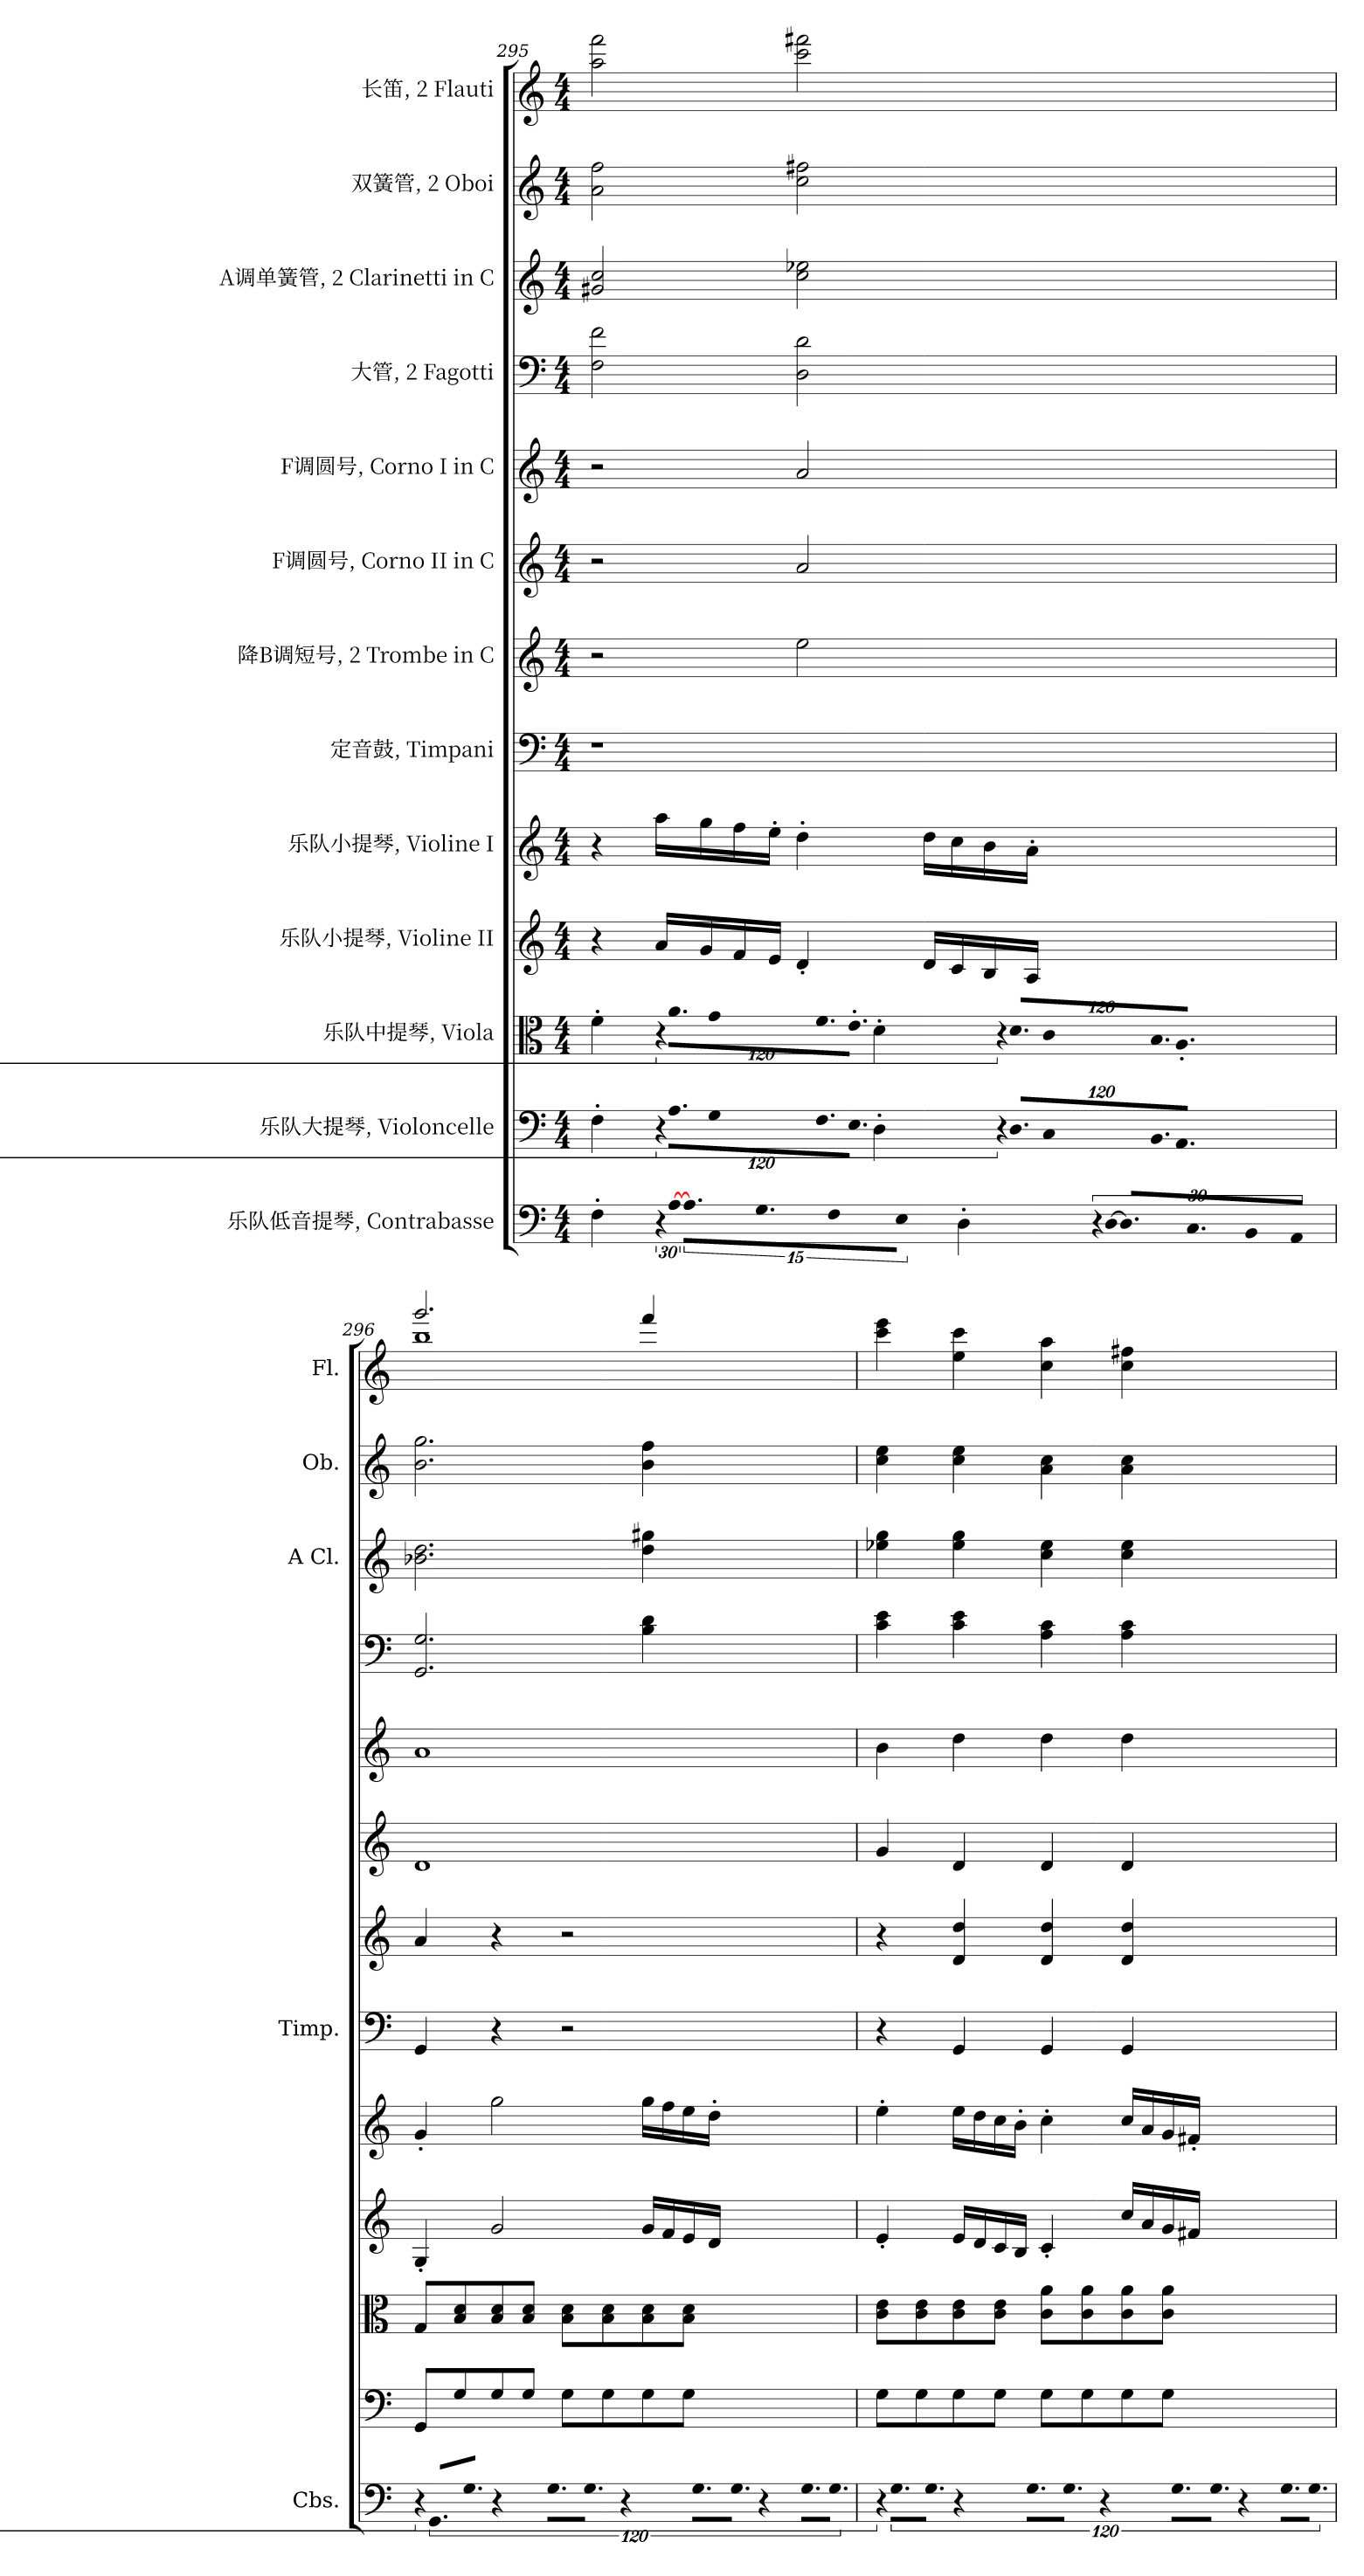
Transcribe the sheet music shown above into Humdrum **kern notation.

**kern	**kern	**kern	**kern	**kern	**kern	**kern	**kern	**kern	**kern	**kern	**kern	**kern
*part13	*part12	*part11	*part10	*part9	*part8	*part7	*part6	*part5	*part4	*part3	*part2	*part1
*staff13	*staff12	*staff11	*staff10	*staff9	*staff8	*staff7	*staff6	*staff5	*staff4	*staff3	*staff2	*staff1
*I"乐队低音提琴, Contrabasse	*I"乐队大提琴, Violoncelle	*I"乐队中提琴, Viola	*I"乐队小提琴, Violine II	*I"乐队小提琴, Violine I	*I"定音鼓, Timpani	*I"降B调短号, 2 Trombe in C	*I"F调圆号, Corno II in C	*I"F调圆号, Corno I in C	*I"大管, 2 Fagotti	*I"A调单簧管, 2 Clarinetti in C	*I"双簧管, 2 Oboi	*I"长笛, 2 Flauti
*I'Cbs.	*	*	*	*	*I'Timp.	*	*	*	*	*I'A Cl.	*I'Ob.	*I'Fl.
!!LO:PB:g=z
*clefF4	*clefF4	*clefC3	*clefG2	*clefG2	*clefF4	*clefG2	*clefG2	*clefG2	*clefF4	*clefG2	*clefG2	*clefG2
*ITrd7c12	*	*	*	*	*	*ITrd1c2	*ITrd4c7	*ITrd4c7	*	*ITrd2c3	*	*
*k[]	*k[]	*k[]	*k[]	*k[]	*k[]	*k[b-e-]	*k[b-]	*k[b-]	*k[]	*k[f#c#g#]	*k[]	*k[]
*M4/4	*M4/4	*M4/4	*M4/4	*M4/4	*M4/4	*M4/4	*M4/4	*M4/4	*M4/4	*M4/4	*M4/4	*M4/4
*MM198	*MM198	*MM198	*MM198	*MM198	*MM198	*MM198	*MM198	*MM198	*MM198	*MM198	*MM198	*MM198
=295	=295	=295	=295	=295	=295	=295	=295	=295	=295	=295	=295	=295
4FF'\	4F'\	4f'\	4r	4r	1r	2r	2r	2r	2F\ 2f\	2e#X/ 2a/	2a\ 2ff\	2aa\ 2fff\
!LO:N:vis=64	!LO:N:vis=64	!LO:N:vis=64	!	!	!	!	!	!	!	!	!	!
960%17r	960%17r	960%17r	16a/LL	16aa\LL	.	.	.	.	.	.	.	.
!LO:N:vis=256%9	!LO:N:vis=32.	!LO:N:vis=32.	!	!	!	!	!	!	!	!	!	!
[960%17AA\	1920%103A\KLL	1920%103a\KLL	.	.	.	.	.	.	.	.	.	.
1920ryy	.	.	.	.	.	.	.	.	.	.	.	.
!LO:N:vis=32.	!	!	!	!	!	!	!	!	!	!	!	!
1920%103AA\LLL]	.	.	.	.	.	.	.	.	.	.	.	.
.	.	.	16g/	16gg\	.	.	.	.	.	.	.	.
!	!LO:N:vis=16	!LO:N:vis=16	!	!	!	!	!	!	!	!	!	!
.	1920%137G\	1920%137g\	.	.	.	.	.	.	.	.	.	.
!LO:N:vis=32.	!	!	!	!	!	!	!	!	!	!	!	!
1920%103GG\J	.	.	.	.	.	.	.	.	.	.	.	.
.	.	.	16f/	16ff\	.	.	.	.	.	.	.	.
!	!LO:N:vis=32.	!LO:N:vis=32.	!	!	!	!	!	!	!	!	!	!
.	1920%103F\L	1920%103f\L	.	.	.	.	.	.	.	.	.	.
!LO:N:vis=16	!	!	!	!	!	!	!	!	!	!	!	!
1920%137FF\	.	.	.	.	.	.	.	.	.	.	.	.
.	.	.	16e/JJ	16ee'\JJ	.	.	.	.	.	.	.	.
!	!LO:N:vis=32.	!LO:N:vis=32.	!	!	!	!	!	!	!	!	!	!
.	1920%103E\JJJ	1920%103e'\JJJ	.	.	.	.	.	.	.	.	.	.
!LO:N:vis=32	!	!	!	!	!	!	!	!	!	!	!	!
640%23EE\JJk	.	.	.	.	.	.	.	.	.	.	.	.
*	*	*	*	*	*	*	*	*	*	*	*	*MM213
.	4D'\	4d'\	4d'/	4dd'\	.	2dd\	2d/	2d/	2D\ 2d\	2a\ 2ccn\	2cc\ 2ff#X\	2ccc\ 2fff#X\
4DD'\	.	.	.	.	.	.	.	.	.	.	.	.
!	!LO:N:vis=64	!LO:N:vis=64	!	!	!	!	!	!	!	!	!	!
.	960%17r	960%17r	16d/LL	16dd\LL	.	.	.	.	.	.	.	.
!LO:N:vis=64	!	!	!	!	!	!	!	!	!	!	!	!
960%17r	.	.	.	.	.	.	.	.	.	.	.	.
!	!LO:N:vis=32.	!LO:N:vis=32.	!	!	!	!	!	!	!	!	!	!
.	1920%103D/KLL	1920%103d/KLL	.	.	.	.	.	.	.	.	.	.
!LO:N:vis=256%9	!	!	!	!	!	!	!	!	!	!	!	!
[960%17DD\	.	.	.	.	.	.	.	.	.	.	.	.
!LO:N:vis=32.	!	!	!	!	!	!	!	!	!	!	!	!
1920%103DD/LLL]	.	.	.	.	.	.	.	.	.	.	.	.
.	.	.	16c/	16cc\	.	.	.	.	.	.	.	.
!	!LO:N:vis=16	!LO:N:vis=16	!	!	!	!	!	!	!	!	!	!
.	1920%137C/	1920%137c/	.	.	.	.	.	.	.	.	.	.
!LO:N:vis=32.	!	!	!	!	!	!	!	!	!	!	!	!
1920%103CC/J	.	.	.	.	.	.	.	.	.	.	.	.
.	.	.	16B/	16b\	.	.	.	.	.	.	.	.
!	!LO:N:vis=32.	!LO:N:vis=32.	!	!	!	!	!	!	!	!	!	!
.	1920%103BB/L	1920%103B/L	.	.	.	.	.	.	.	.	.	.
!LO:N:vis=16	!	!	!	!	!	!	!	!	!	!	!	!
1920%137BBB/	.	.	.	.	.	.	.	.	.	.	.	.
.	.	.	16A/JJ	16a'\JJ	.	.	.	.	.	.	.	.
!	!LO:N:vis=32.	!LO:N:vis=32.	!	!	!	!	!	!	!	!	!	!
.	1920%103AA/JJJ	1920%103A'/JJJ	.	.	.	.	.	.	.	.	.	.
!LO:N:vis=32	!	!	!	!	!	!	!	!	!	!	!	!
640%23AAA/JJk	.	.	.	.	.	.	.	.	.	.	.	.
.	1920ryy	1920ryy	1920ryy	1920ryy	1920ryy	1920ryy	1920ryy	1920ryy	1920ryy	1920ryy	1920ryy	1920ryy
=296	=296	=296	=296	=296	=296	=296	=296	=296	=296	=296	=296	=296
*	*	*	*	*	*	*	*	*	*	*	*	*MM199
!LO:N:vis=32	!	!	!	!	!	!	!	!	!	!	!	!
*	*	*	*	*	*	*	*	*	*	*	*	*^
640%23r	8GG/L	8G/L	4G'/	4g'/	4GG/	4g/	1G	1d	2.GG/ 2.G/	2.gn\ 2.b\	2.b\ 2.gg\	2.ggg/	1bb
!LO:N:vis=16.	!	!	!	!	!	!	!	!	!	!	!	!	!
960%103GGG/LL	.	.	.	.	.	.	.	.	.	.	.	.	.
.	8G/	8B/ 8d/	.	.	.	.	.	.	.	.	.	.	.
!LO:N:vis=16.	!	!	!	!	!	!	!	!	!	!	!	!	!
960%103GG/JJ	.	.	.	.	.	.	.	.	.	.	.	.	.
.	8G/	8B/ 8d/	2g/	2gg\	4r	4r	.	.	.	.	.	.	.
!LO:N:vis=32	!	!	!	!	!	!	!	!	!	!	!	!	!
640%23r	.	.	.	.	.	.	.	.	.	.	.	.	.
!LO:N:vis=16.	!	!	!	!	!	!	!	!	!	!	!	!	!
960%103GG\LL	.	.	.	.	.	.	.	.	.	.	.	.	.
.	8G/J	8B/ 8d/J	.	.	.	.	.	.	.	.	.	.	.
!LO:N:vis=16.	!	!	!	!	!	!	!	!	!	!	!	!	!
960%103GG\JJ	.	.	.	.	.	.	.	.	.	.	.	.	.
.	8G\L	8B\ 8d\L	.	.	2r	2r	.	.	.	.	.	.	.
!LO:N:vis=32	!	!	!	!	!	!	!	!	!	!	!	!	!
640%23r	.	.	.	.	.	.	.	.	.	.	.	.	.
!LO:N:vis=16.	!	!	!	!	!	!	!	!	!	!	!	!	!
960%103GG\LL	.	.	.	.	.	.	.	.	.	.	.	.	.
.	8G\	8B\ 8d\	.	.	.	.	.	.	.	.	.	.	.
!LO:N:vis=16.	!	!	!	!	!	!	!	!	!	!	!	!	!
960%103GG\JJ	.	.	.	.	.	.	.	.	.	.	.	.	.
.	8G\	8B\ 8d\	16g/LL	16gg\LL	.	.	.	.	4B\ 4d\	4b\ 4ee#X\	4b\ 4ff\	4fff/	.
!LO:N:vis=32	!	!	!	!	!	!	!	!	!	!	!	!	!
640%23r	.	.	.	.	.	.	.	.	.	.	.	.	.
!LO:N:vis=16.	!	!	!	!	!	!	!	!	!	!	!	!	!
960%103GG\LL	.	.	.	.	.	.	.	.	.	.	.	.	.
.	.	.	16f/	16ff\	.	.	.	.	.	.	.	.	.
.	8G\J	8B\ 8d\J	16e/	16ee\	.	.	.	.	.	.	.	.	.
!LO:N:vis=16.	!	!	!	!	!	!	!	!	!	!	!	!	!
960%103GG\JJ	.	.	.	.	.	.	.	.	.	.	.	.	.
.	.	.	16d/JJ	16dd'\JJ	.	.	.	.	.	.	.	.	.
.	480ryy	480ryy	480ryy	480ryy	480ryy	480ryy	480ryy	480ryy	480ryy	480ryy	480ryy	480ryy	480ryy
*	*	*	*	*	*	*	*	*	*	*	*	*v	*v
!!LO:PB:g=z
=297	=297	=297	=297	=297	=297	=297	=297	=297	=297	=297	=297	=297
*	*	*	*	*	*	*	*	*	*	*	*	*MM198
*	*	*	*	*	*	*	*	*	*	*	*	*^
!LO:N:vis=32	!	!	!	!	!	!	!	!	!	!	!	!	!
*	*	*	*	*	*	*	*	*	*	*	*	*v	*v
640%23r	8G\L	8c\ 8e\L	4e'/	4ee'\	4r	4r	4c/	4e\	4c\ 4e\	4ccn\ 4ee\	4cc\ 4ee\	4ccc\ 4eee\
!LO:N:vis=16.	!	!	!	!	!	!	!	!	!	!	!	!
960%103GG\LL	.	.	.	.	.	.	.	.	.	.	.	.
.	8G\	8c\ 8e\	.	.	.	.	.	.	.	.	.	.
!LO:N:vis=16.	!	!	!	!	!	!	!	!	!	!	!	!
960%103GG\JJ	.	.	.	.	.	.	.	.	.	.	.	.
.	8G\	8c\ 8e\	16e/LL	16ee\LL	4GG/	4c/ 4cc/	4G/	4g\	4c\ 4e\	4cc\ 4ee\	4cc\ 4ee\	4ee\ 4ccc\
!LO:N:vis=32	!	!	!	!	!	!	!	!	!	!	!	!
640%23r	.	.	.	.	.	.	.	.	.	.	.	.
!LO:N:vis=16.	!	!	!	!	!	!	!	!	!	!	!	!
960%103GG\LL	.	.	.	.	.	.	.	.	.	.	.	.
.	.	.	16d/	16dd\	.	.	.	.	.	.	.	.
.	8G\J	8c\ 8e\J	16c/	16cc\	.	.	.	.	.	.	.	.
!LO:N:vis=16.	!	!	!	!	!	!	!	!	!	!	!	!
960%103GG\JJ	.	.	.	.	.	.	.	.	.	.	.	.
.	.	.	16B/JJ	16b'\JJ	.	.	.	.	.	.	.	.
*	*	*	*	*	*	*	*	*	*	*	*	*MM213
.	8G\L	8c\ 8a\L	4c'/	4cc'\	4GG/	4c/ 4cc/	4G/	4g\	4A\ 4c\	4a\ 4cc\	4a\ 4cc\	4cc\ 4aa\
!LO:N:vis=32	!	!	!	!	!	!	!	!	!	!	!	!
640%23r	.	.	.	.	.	.	.	.	.	.	.	.
!LO:N:vis=16.	!	!	!	!	!	!	!	!	!	!	!	!
960%103GG\LL	.	.	.	.	.	.	.	.	.	.	.	.
.	8G\	8c\ 8a\	.	.	.	.	.	.	.	.	.	.
!LO:N:vis=16.	!	!	!	!	!	!	!	!	!	!	!	!
960%103GG\JJ	.	.	.	.	.	.	.	.	.	.	.	.
.	8G\	8c\ 8a\	16cc/LL	16cc/LL	4GG/	4c/ 4cc/	4G/	4g\	4A\ 4c\	4a\ 4cc\	4a\ 4cc\	4cc\ 4ff#X\
!LO:N:vis=32	!	!	!	!	!	!	!	!	!	!	!	!
640%23r	.	.	.	.	.	.	.	.	.	.	.	.
!LO:N:vis=16.	!	!	!	!	!	!	!	!	!	!	!	!
960%103GG\LL	.	.	.	.	.	.	.	.	.	.	.	.
.	.	.	16a/	16a/	.	.	.	.	.	.	.	.
.	8G\J	8c\ 8a\J	16g/	16g/	.	.	.	.	.	.	.	.
!LO:N:vis=16.	!	!	!	!	!	!	!	!	!	!	!	!
960%103GG\JJ	.	.	.	.	.	.	.	.	.	.	.	.
.	.	.	16f#X/JJ	16f#X'/JJ	.	.	.	.	.	.	.	.
.	480ryy	480ryy	480ryy	480ryy	480ryy	480ryy	480ryy	480ryy	480ryy	480ryy	480ryy	480ryy
=	=	=	=	=	=	=	=	=	=	=	=	=
*-	*-	*-	*-	*-	*-	*-	*-	*-	*-	*-	*-	*-
